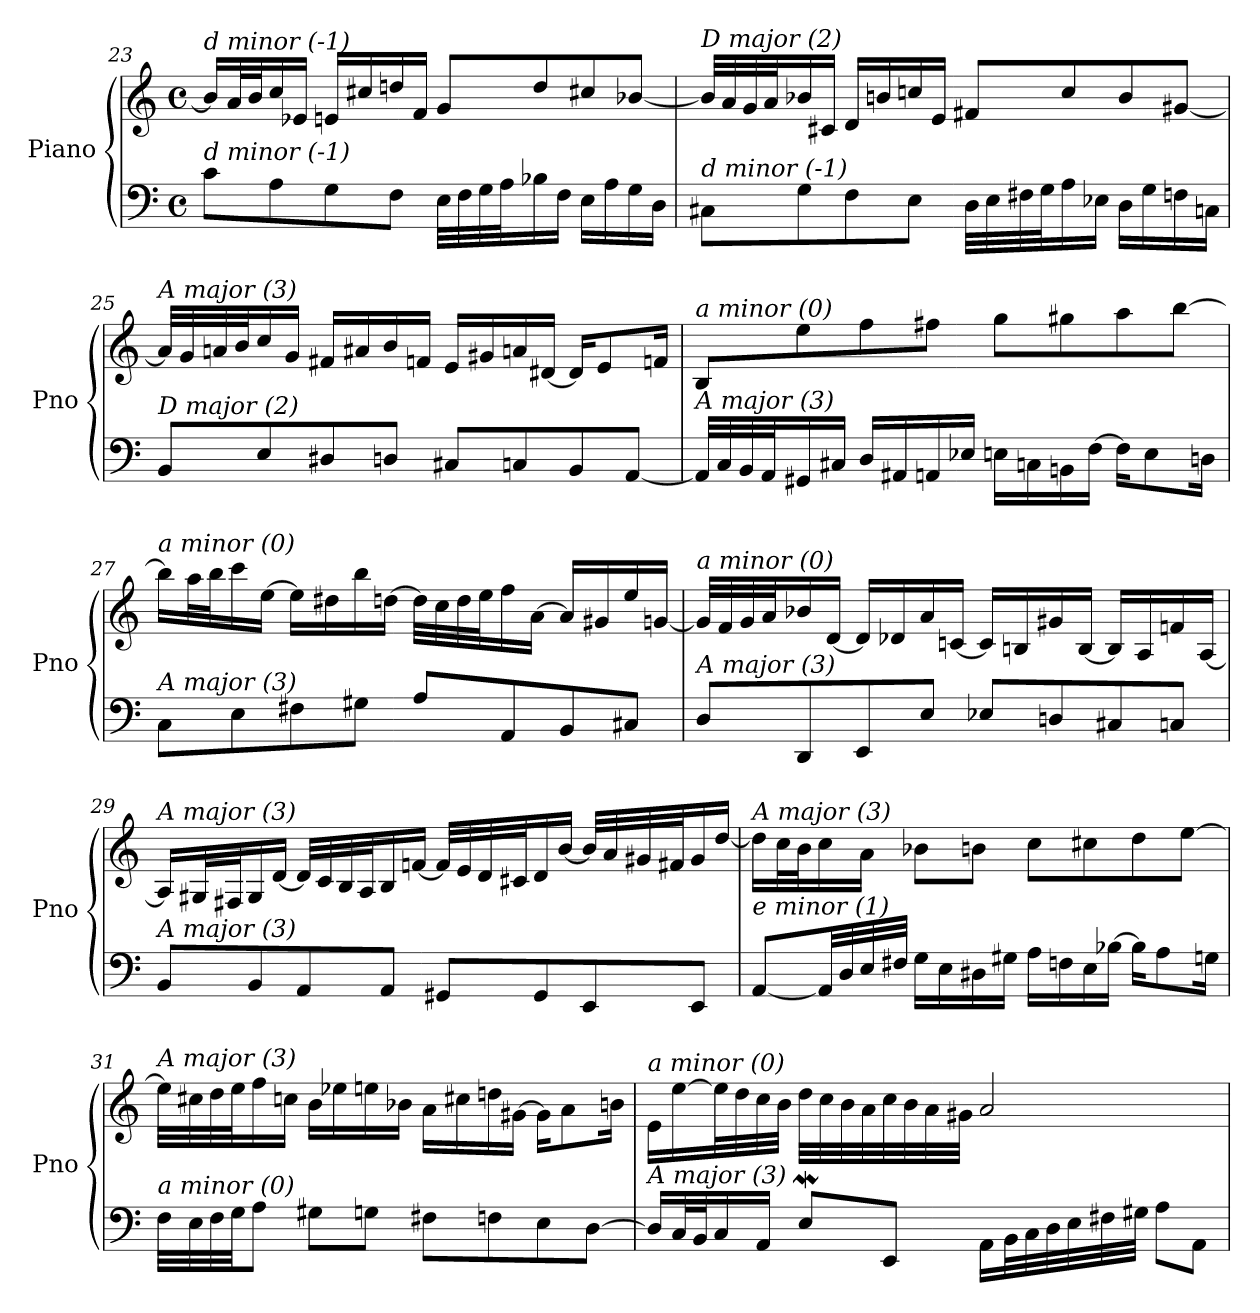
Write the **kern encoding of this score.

**kern	**kern
*part1	*part1
*staff2	*staff1
*I"Piano	*
*I'Pno	*
!!LO:PB:g=z
*clefF4	*clefG2
*k[]	*k[]
*M4/4	*M4/4
*met(c)	*met(c)
=23	=23
!	!LO:TX:i:t=d minor (-1)
!LO:TX:i:t=d minor (-1)	!
8c\L	16b/LL]
.	32a/L
.	32b/J
8A\	16cc/
.	16e-Xi/JJ
8G\	16e/LL
.	16cc#X/
8F\J	16ddn/
.	16f/JJ
32E\LLL	8g/L
32F\	.
32G\	.
32A\J	.
16B-X\	8dd/
16F\JJ	.
16E\LL	8cc#X/
16A\	.
16G\	[8b-X/J
16D\JJ	.
=24	=24
!	!LO:TX:i:t=D major (2)
!LO:TX:i:t=d minor (-1)	!
8C#X\L	32b-/LLL]
.	32a/
.	32g/
.	32a/J
8G\	16b-X/
.	16c#X/JJ
8F\	16d/LL
.	16bn/
8E\J	16ccn/
.	16e/JJ
32D\LLL	8f#X/L
32E\	.
32F#X\	.
32G\J	.
16A\	8cc/
16E-X\JJ	.
16D\LL	8b/
16G\	.
16Fn\	[8g#Xi/J
16Cn\JJ	.
!!LO:LB:g=z
=25	=25
!	!LO:TX:i:t=A major (3)
!LO:TX:i:t=D major (2)	!
8BB/L	32a-/LLL]
.	32g/
.	32an/
.	32b/J
8E/	16cc/
.	16g/JJ
8D#X/	16f#X/LL
.	16a#X/
8Dn/J	16b/
.	16fn/JJ
8C#X/L	16e/LL
.	16g#X/
8Cn/	16an/
.	[16d#X/JJ
8BB/	16d#/KL]
.	8e/
[8AA/J	.
.	16fn/Jk
=26	=26
!	!LO:TX:i:t=a minor (0)
!LO:TX:i:t=A major (3)	!
32AA/LLL]	8B/L
32C/	.
32BB/	.
32AA/J	.
16GG#X/	8ee\
16C#X/JJ	.
16D/LL	8ff\
16AA#Xi/	.
16AA/	8ff#X\J
16E-Xi/JJ	.
16E\LL	8gg\L
16Cn\	.
16BBn\	8gg#X\
[16F\JJ	.
16F\KL]	8aa\
8E\	.
.	[8bb\J
16Dn\Jk	.
!!LO:LB:g=z
=27	=27
!	!LO:TX:i:t=a minor (0)
!LO:TX:i:t=A major (3)	!
8C\L	16bb\LL]
.	32aa\L
.	32bb\J
8E\	16ccc\
.	[16ee\JJ
8F#X\	16ee\LL]
.	16dd#X\
8G#X\J	16bb\
.	[16ddn\JJ
8A\L	32dd\LLL]
.	32cc\
.	32dd\
.	32ee\J
8AA/	16ff\
.	[16a\JJ
8BB/	16a/LL]
.	16g#X/
8C#X/J	16ee/
.	[16gn/JJ
=28	=28
!	!LO:TX:i:t=a minor (0)
!LO:TX:i:t=A major (3)	!
8D/L	32g/LLL]
.	32f/
.	32g/
.	32a/J
8DD/	16b-X/
.	[16d/JJ
8EE/	16d/LL]
.	16d-Xi/
8E/J	16a/
.	[16cn/JJ
8E-Xi/L	16c/LL]
.	16Bn/
8Dn/	16g#X/
.	[16B/JJ
8C#X/	16B/LL]
.	16A/
8Cn/J	16fn/
.	[16A/JJ
!!LO:LB:g=z
=29	=29
!	!LO:TX:i:t=A major (3)
!LO:TX:i:t=A major (3)	!
8BB/L	16A/LL]
.	32G#X/L
.	32F#X/J
8BB/	16G#/
.	[16d/JJ
8AA/	32d/LLL]
.	32c/
.	32B/
.	32A/J
8AA/J	16B/
.	[16fn/JJ
8GG#X/L	32f/LLL]
.	32e/
.	32d/
.	32c#X/J
8GG#/	16d/
.	[16b/JJ
8EE/	32b/LLL]
.	32a/
.	32g#X/
.	32f#X/J
8EE/J	16g#/
.	[16dd/JJ
=30	=30
!	!LO:TX:i:t=A major (3)
!LO:TX:i:t=e minor (1)	!
[8AA/L	16dd\LL]
.	32cc\L
.	32b\J
32AA/LL]	16cc\
32D/	.
32E/	16a\JJ
32F#X/JJJ	.
16G\LL	8b-X\L
16E\	.
16D#X\	8bn\J
16G#X\JJ	.
16A\LL	8cc\L
16Fn\	.
16E\	8cc#X\
[16B-X\JJ	.
16B-\KL]	8dd\
8A\	.
.	[8ee\J
16Gn\Jk	.
!!LO:LB:g=z
=31	=31
!	!LO:TX:i:t=A major (3)
!LO:TX:i:t=a minor (0)	!
32F\LLL	32ee\LLL]
32E\	32cc#X\
32F\	32dd\
32G\JJ	32ee\J
8A\J	16ff\
.	16ccn\JJ
8G#X\L	16b\LL
.	16ee-Xi\
8Gn\J	16ee\
.	16b-X\JJ
8F#X\L	16a\LL
.	16cc#X\
8Fn\	16ddn\
.	[16g#X\JJ
8E\	16g#\KL]
.	8a\
[8D\J	.
.	16bn\Jk
=32	=32
!	!LO:TX:i:t=a minor (0)
!LO:TX:i:t=A major (3)	!
16D/LL]	16e\LL
32C/L	[16ee\
32BB/J	.
16C/	32ee\L]
.	32dd\
16AA/JJ	32cc\
.	32b\JJJ
8EW/L	32dd\LLL
.	32cc\
.	32b\
.	32a\
8EE/J	32cc\
.	32b\
.	32a\
.	32g#X\JJJ
16AA\LL	2a/
32BB\L	.
32C\	.
32D\	.
32E\	.
32F#X\	.
32G#X\JJJ	.
8A\L	.
8AA\J	.
=	=
*-	*-
